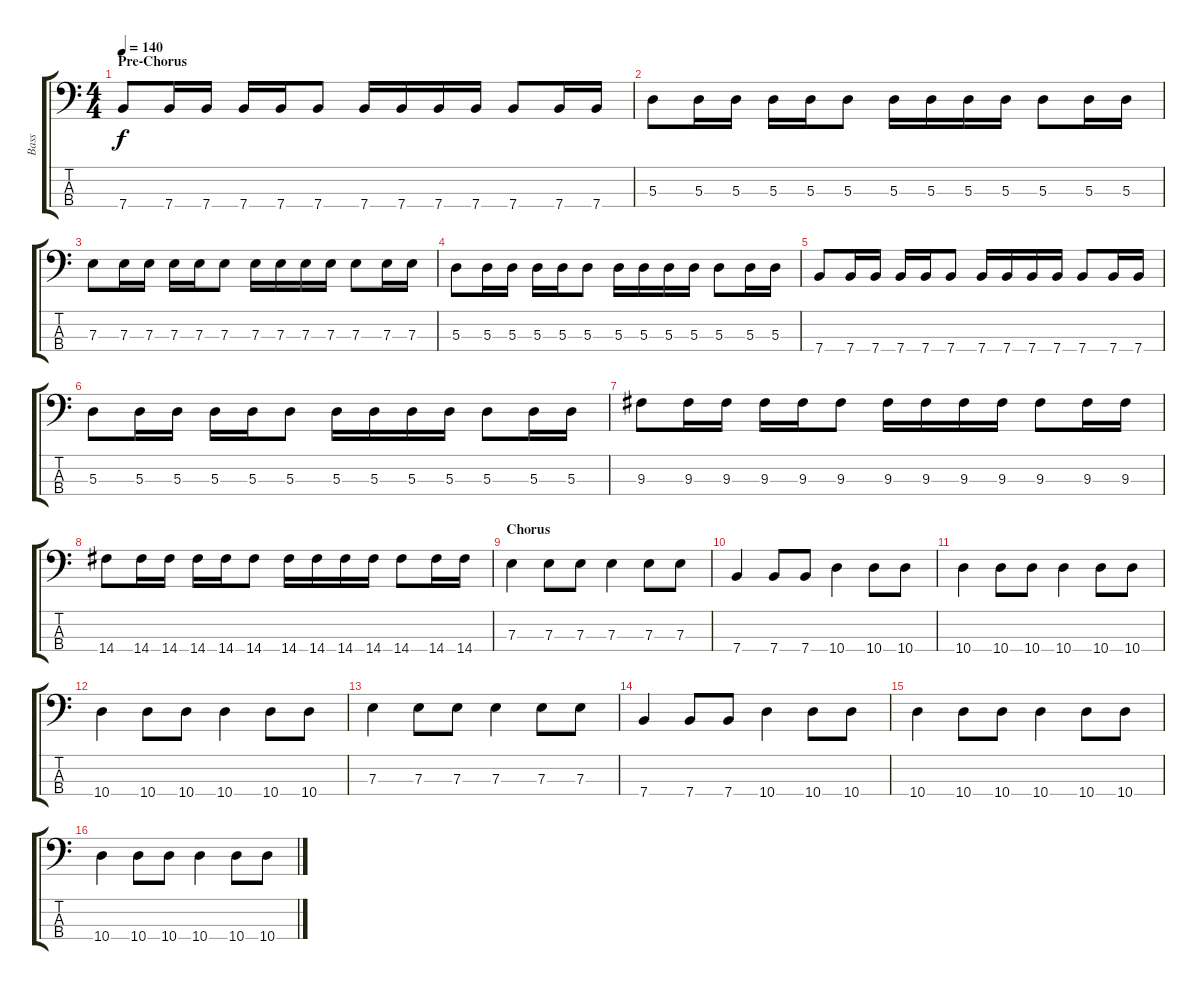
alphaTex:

\track ("Bass" "Bass") {instrument electricbassfinger}
\staff {score tabs}
\tuning (G2 D2 A1 E1) {hide}
\ts (4 4)
\section ("" "Pre-Chorus")
\tempo 140
\clef f4
\ks c
7.4.8{dy f} 7.4.16 7.4.16 7.4.16 7.4.16 7.4.8 7.4.16 7.4.16 7.4.16 7.4.16 7.4.8 7.4.16 7.4.16 |
5.3.8 5.3.16 5.3.16 5.3.16 5.3.16 5.3.8 5.3.16 5.3.16 5.3.16 5.3.16 5.3.8 5.3.16 5.3.16 |
7.3.8 7.3.16 7.3.16 7.3.16 7.3.16 7.3.8 7.3.16 7.3.16 7.3.16 7.3.16 7.3.8 7.3.16 7.3.16 |
5.3.8 5.3.16 5.3.16 5.3.16 5.3.16 5.3.8 5.3.16 5.3.16 5.3.16 5.3.16 5.3.8 5.3.16 5.3.16 |
7.4.8 7.4.16 7.4.16 7.4.16 7.4.16 7.4.8 7.4.16 7.4.16 7.4.16 7.4.16 7.4.8 7.4.16 7.4.16 |
5.3.8 5.3.16 5.3.16 5.3.16 5.3.16 5.3.8 5.3.16 5.3.16 5.3.16 5.3.16 5.3.8 5.3.16 5.3.16 |
9.3.8 9.3.16 9.3.16 9.3.16 9.3.16 9.3.8 9.3.16 9.3.16 9.3.16 9.3.16 9.3.8 9.3.16 9.3.16 |
14.4.8 14.4.16 14.4.16 14.4.16 14.4.16 14.4.8 14.4.16 14.4.16 14.4.16 14.4.16 14.4.8 14.4.16 14.4.16 |
\section ("" "Chorus")
7.3.4 7.3.8 7.3.8 7.3.4 7.3.8 7.3.8 |
7.4.4 7.4.8 7.4.8 10.4.4 10.4.8 10.4.8 |
10.4.4 10.4.8 10.4.8 10.4.4 10.4.8 10.4.8 |
10.4.4 10.4.8 10.4.8 10.4.4 10.4.8 10.4.8 |
7.3.4 7.3.8 7.3.8 7.3.4 7.3.8 7.3.8 |
7.4.4 7.4.8 7.4.8 10.4.4 10.4.8 10.4.8 |
10.4.4 10.4.8 10.4.8 10.4.4 10.4.8 10.4.8 |
10.4.4 10.4.8 10.4.8 10.4.4 10.4.8 10.4.8
